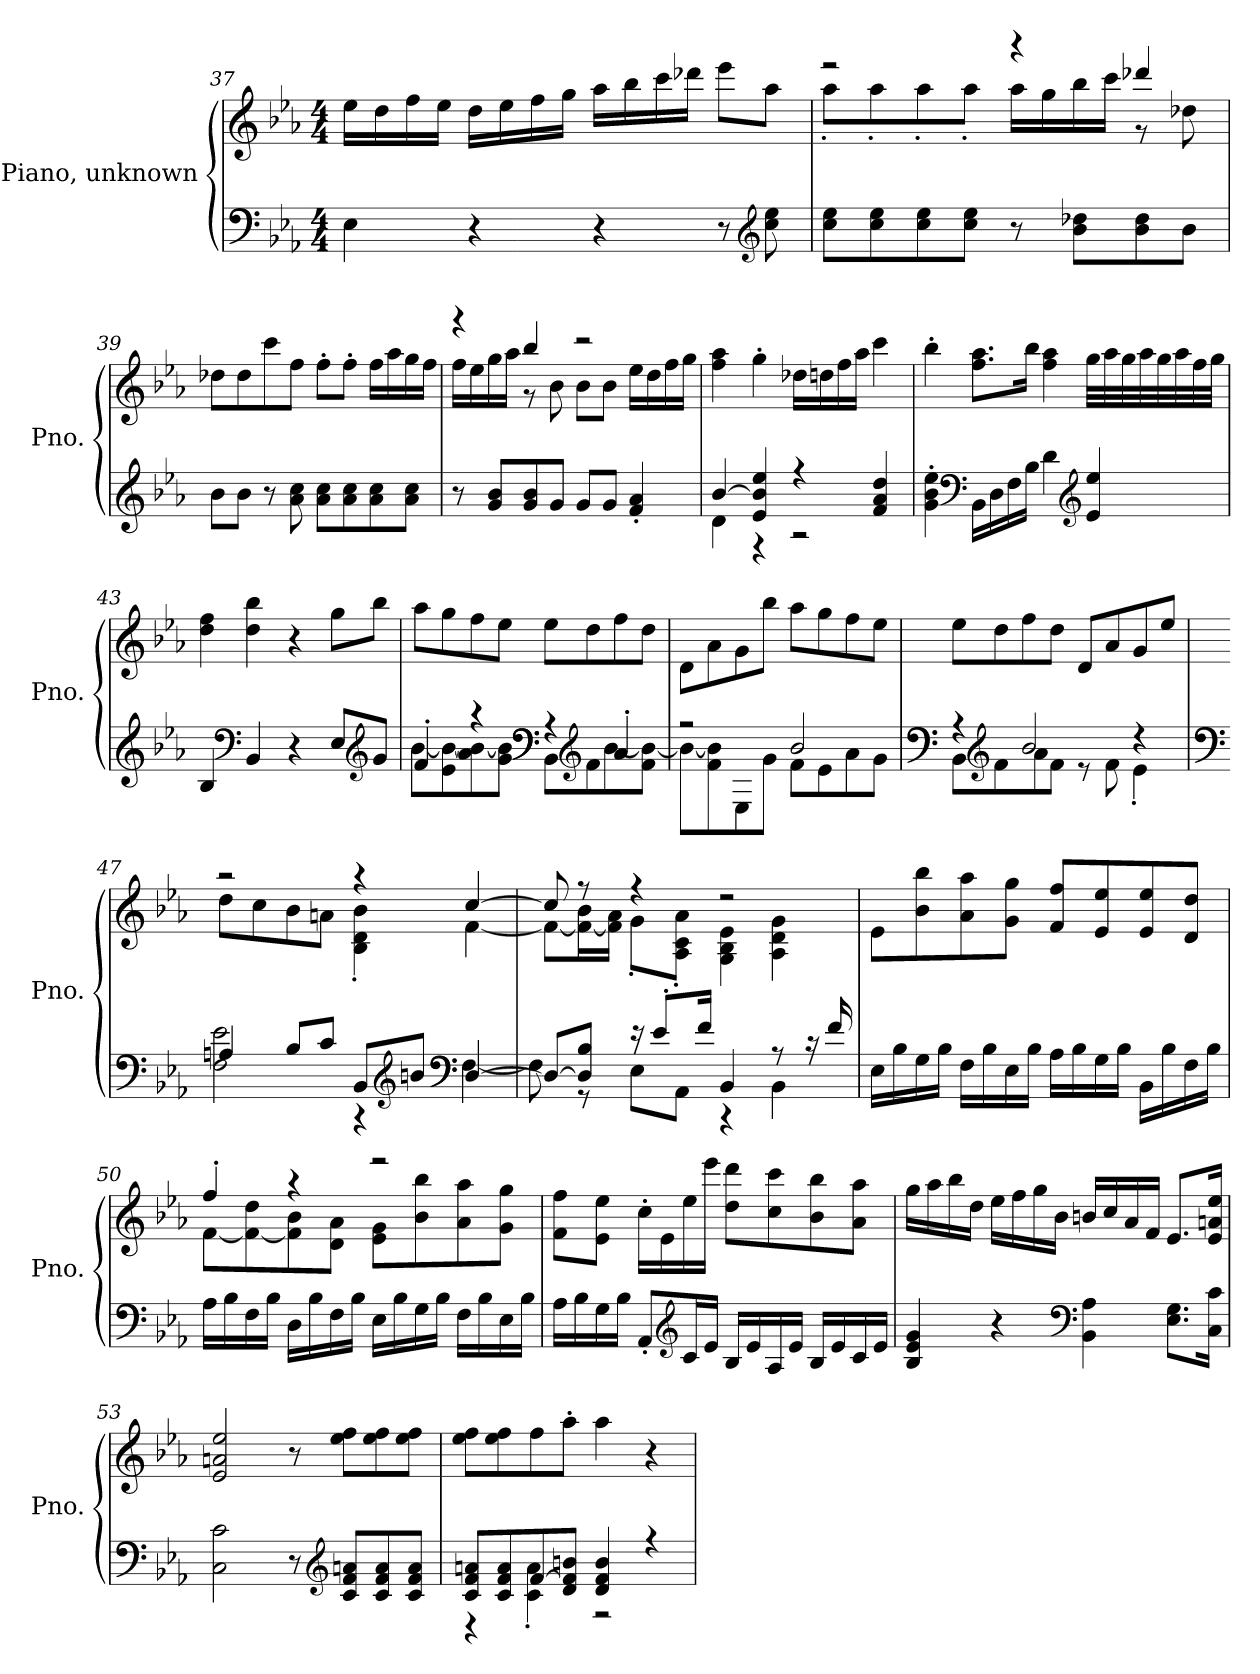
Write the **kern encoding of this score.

**kern	**kern
*part1	*part1
*staff2	*staff1
*I"Piano, unknown	*
*I'Pno.	*
*clefF4	*clefG2
*k[b-e-a-]	*k[b-e-a-]
*M4/4	*M4/4
=37	=37
4E-\	16ee-\LL
.	16dd\
.	16ff\
.	16ee-\JJ
4r	16dd\LL
.	16ee-\
.	16ff\
.	16gg\JJ
4r	16aa-\LL
.	16bb-\
.	16ccc\
.	16ddd-X\JJ
8r	8eee-\L
*clefG2	*
8cc\ 8ee-\	8aa-\J
=38	=38
*	*^
8cc\ 8ee-\L	2r	8aa-'\L
8cc\ 8ee-\	.	8aa-'\
8cc\ 8ee-\	.	8aa-'\
8cc\ 8ee-\J	.	8aa-'\J
8r	4r	16aa-\LL
.	.	16gg\
8b-\ 8dd-X\L	.	16bb-\
.	.	16ccc\JJ
8b-\ 8dd-\	4ddd-X/	8r
8b-\J	.	8dd-X\
*	*v	*v
!!LO:LB:g=z
=39	=39
8b-\L	8dd-X\L
8b-\J	8dd-\
8r	8ccc\
8a-\ 8cc\	8ff\J
8a-\ 8cc\L	8ff'\L
8a-\ 8cc\	8ff'\J
8a-\ 8cc\	16ff\LL
.	16aa-\
8a-\ 8cc\J	16gg\
.	16ff\JJ
=40	=40
*	*^
8r	4r	16ff\LL
.	.	16ee-\
8g/ 8b-/L	.	16gg\
.	.	16aa-\JJ
8g/ 8b-/	4bb-/	8r
8g/J	.	8b-\
8g/L	2r	8b-\L
8g/J	.	8b-\J
4f/' 4a-/'	.	16ee-\LL
.	.	16dd\
.	.	16ff\
.	.	16gg\JJ
*	*v	*v
=41	=41
*^	*
[4b-/	4d\	4ff\ 4aa-\
4e-/ 4b-/] 4ee-/	4r	4gg'\
4r	2r	16dd-X\LL
.	.	16ddn\
.	.	16ff\
.	.	16aa-\JJ
4f/ 4a-/ 4dd/	.	4ccc\
*v	*v	*
!!LO:LB:g=z
=42	=42
4g\' 4b-\' 4ee-\'	4bb-'\
*clefF4	*
16BB-\LL	8.ff\ 8.aa-\L
16D\	.
16F\	.
16B-\JJ	16bb-\Jk
4d\	4ff\ 4aa-\
*clefG2	*
4e-/ 4ee-/	32gg\LLL
.	32aa-\
.	32gg\
.	32aa-\
.	32gg\
.	32aa-\
.	32ff\
.	32gg\JJJ
=43	=43
4B-/	4dd\ 4ff\
*clefF4	*
4BB-/	4dd\ 4bb-\
4r	4r
8E-/L	8gg\L
*clefG2	*
8g/J	8bb-\J
=44	=44
*^	*
4f'/	[8b-\L	8aa-\L
.	8e-\ 8b-\_	8gg\
4r	8a-\ 8b-\_	8ff\
.	8g\ 8b-\]J	8ee-\J
*clefF4	*	*
4r	8BB-\L	8ee-\L
*clefG2	*	*
.	8f\	8dd\
4a-'/	[8b-\	8ff\
.	8f\ 8b-\_J	8dd\J
!!LO:LB:g=z
=45	=45	=45
2r	8b-\L_	8d\L
.	8f\ 8b-\]	8a-\
.	8E-\	8g\
.	8g\J	8bb-\J
2b-/	8f\L	8aa-\L
.	8e-\	8gg\
.	8a-\	8ff\
.	8g\J	8ee-\J
=46	=46	=46
*clefF4	*	*
4r	8BB-\L	8ee-\L
*clefG2	*	*
.	8f\	8dd\
2b-/	8a-\	8ff\
.	8f\J	8dd\J
.	8r	8d/L
.	8f\	8a-/
4r	4e-'\	8g/
.	.	8ee-/J
=47	=47	=47
*clefF4	*	*
*	*	*^
4An/	2F\ 2e-\	2r	8dd\L
.	.	.	8cc\
8B-/L	.	.	8b-\
8c/J	.	.	8an\J
8BB-/L	4r	4r	4B-\' 4d\' 4b-\'
*clefG2	*	*	*
8bn/J	.	.	.
*clefF4	*	*	*
[4D/	[4F\	[4cc/	[4f\
!!LO:LB:g=z	!!
=48	=48	=48	=48
8D/L_	8F\]	8cc/]	8f\L_
8D/] 8B-/J	8r	8r	16f\_ 16b-\L
.	.	.	16f\] 16a-\JJ
16r	8E-\L	4r	8g'\L
8e-'/L	.	.	.
.	8AA-\J	.	8A-\' 8c\' 8a-\'J
16f/Jk	.	.	.
4BB-/	4r	2r	4G\ 4B-\ 4e-\
8r	4BB-\	.	4A-\ 4d\ 4g\
16r	.	.	.
16f/	.	.	.
*v	*v	*	*
*	*v	*v
=49	=49
16E-\LL	8e-\L
16B-\	.
16G\	8b-\ 8bb-\
16B-\JJ	.
16F\LL	8a-\ 8aa-\
16B-\	.
16E-\	8g\ 8gg\J
16B-\JJ	.
16A-\LL	8f/ 8ff/L
16B-\	.
16G\	8e-/ 8ee-/
16B-\JJ	.
16BB-\LL	8e-/ 8ee-/
16B-\	.
16F\	8d/ 8dd/J
16B-\JJ	.
!!LO:LB:g=z
=50	=50
*	*^
16A-\LL	4ff'/	[8f\L
16B-\	.	.
16F\	.	8f\_ 8dd\
16B-\JJ	.	.
16D\LL	4r	8f\] 8b-\
16B-\	.	.
16F\	.	8d\ 8a-\J
16B-\JJ	.	.
16E-\LL	2r	8e-\ 8g\L
16B-\	.	.
16G\	.	8b-\ 8bb-\
16B-\JJ	.	.
16F\LL	.	8a-\ 8aa-\
16B-\	.	.
16E-\	.	8g\ 8gg\J
16B-\JJ	.	.
*	*v	*v
=51	=51
16A-\LL	8f\ 8ff\L
16B-\	.
16G\	8e-\ 8ee-\J
16B-\JJ	.
8AA-'/L	16cc'\LL
.	16e-\
*clefG2	*
16c/L	16ee-\
16e-/JJ	16eee-\JJ
16B-/LL	8dd\ 8ddd\L
16e-/	.
16A-/	8cc\ 8ccc\
16e-/JJ	.
16B-/LL	8b-\ 8bb-\
16e-/	.
16c/	8a-\ 8aa-\J
16e-/JJ	.
!!LO:PB:g=z
=52	=52
4B-/ 4e-/ 4g/	16gg\LL
.	16aa-\
.	16bb-\
.	16dd\JJ
4r	16ee-\LL
.	16ff\
.	16gg\
.	16b-\JJ
*clefF4	*
4BB-\ 4A-\	16bn/LL
.	16cc/
.	16a-/
.	16f/JJ
8.E-\ 8.G\L	8.e-/L
16C\ 16c\Jk	16e-/ 16an/ 16ee-/Jk
=53	=53
2C\ 2c\	2e-/ 2an/ 2ee-/
8r	8r
*clefG2	*
8c/ 8f/ 8an/L	8ee-\ 8ff\L
8c/ 8f/ 8a/	8ee-\ 8ff\
8c/ 8f/ 8a/J	8ee-\ 8ff\J
=54	=54
*^	*
8c/ 8f/ 8an/L	4r	8ee-\ 8ff\L
8c/ 8f/ 8a/	.	8ee-\ 8ff\
[8f/	4c\' 4a\'	8ff\
8d/ 8f/] 8bn/J	.	8aa-'\J
4d/ 4f/ 4b/	2r	4aa-\
4r	.	4r
*v	*v	*
=	=
*-	*-
